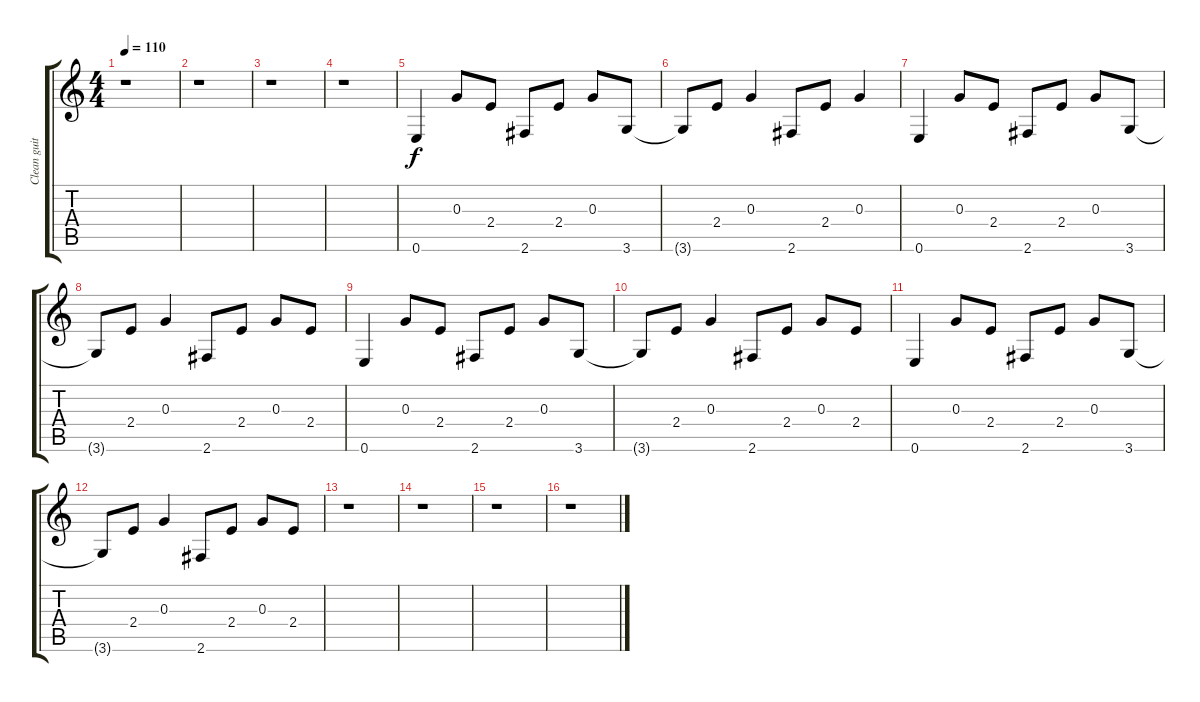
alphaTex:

\track ("Clean guitar" "Clean guit") {instrument electricguitarclean}
\staff {score tabs}
\tuning (E4 B3 G3 D3 A2 E2) {hide}
\ts (4 4)
\tempo 110
\clef g2
\ks c
r.1{dy f} |
r.1 |
r.1 |
r.1 |
0.6.4 0.3.8 2.4.8 2.6.8 2.4.8 0.3.8 3.6.8 |
3.6{t}.8 2.4.8 0.3.4 2.6.8 2.4.8 0.3.4 |
0.6.4 0.3.8 2.4.8 2.6.8 2.4.8 0.3.8 3.6.8 |
3.6{t}.8 2.4.8 0.3.4 2.6.8 2.4.8 0.3.8 2.4.8 |
0.6.4 0.3.8 2.4.8 2.6.8 2.4.8 0.3.8 3.6.8 |
3.6{t}.8 2.4.8 0.3.4 2.6.8 2.4.8 0.3.8 2.4.8 |
0.6.4 0.3.8 2.4.8 2.6.8 2.4.8 0.3.8 3.6.8 |
3.6{t}.8 2.4.8 0.3.4 2.6.8 2.4.8 0.3.8 2.4.8 |
r.1 |
r.1 |
r.1 |
r.1
